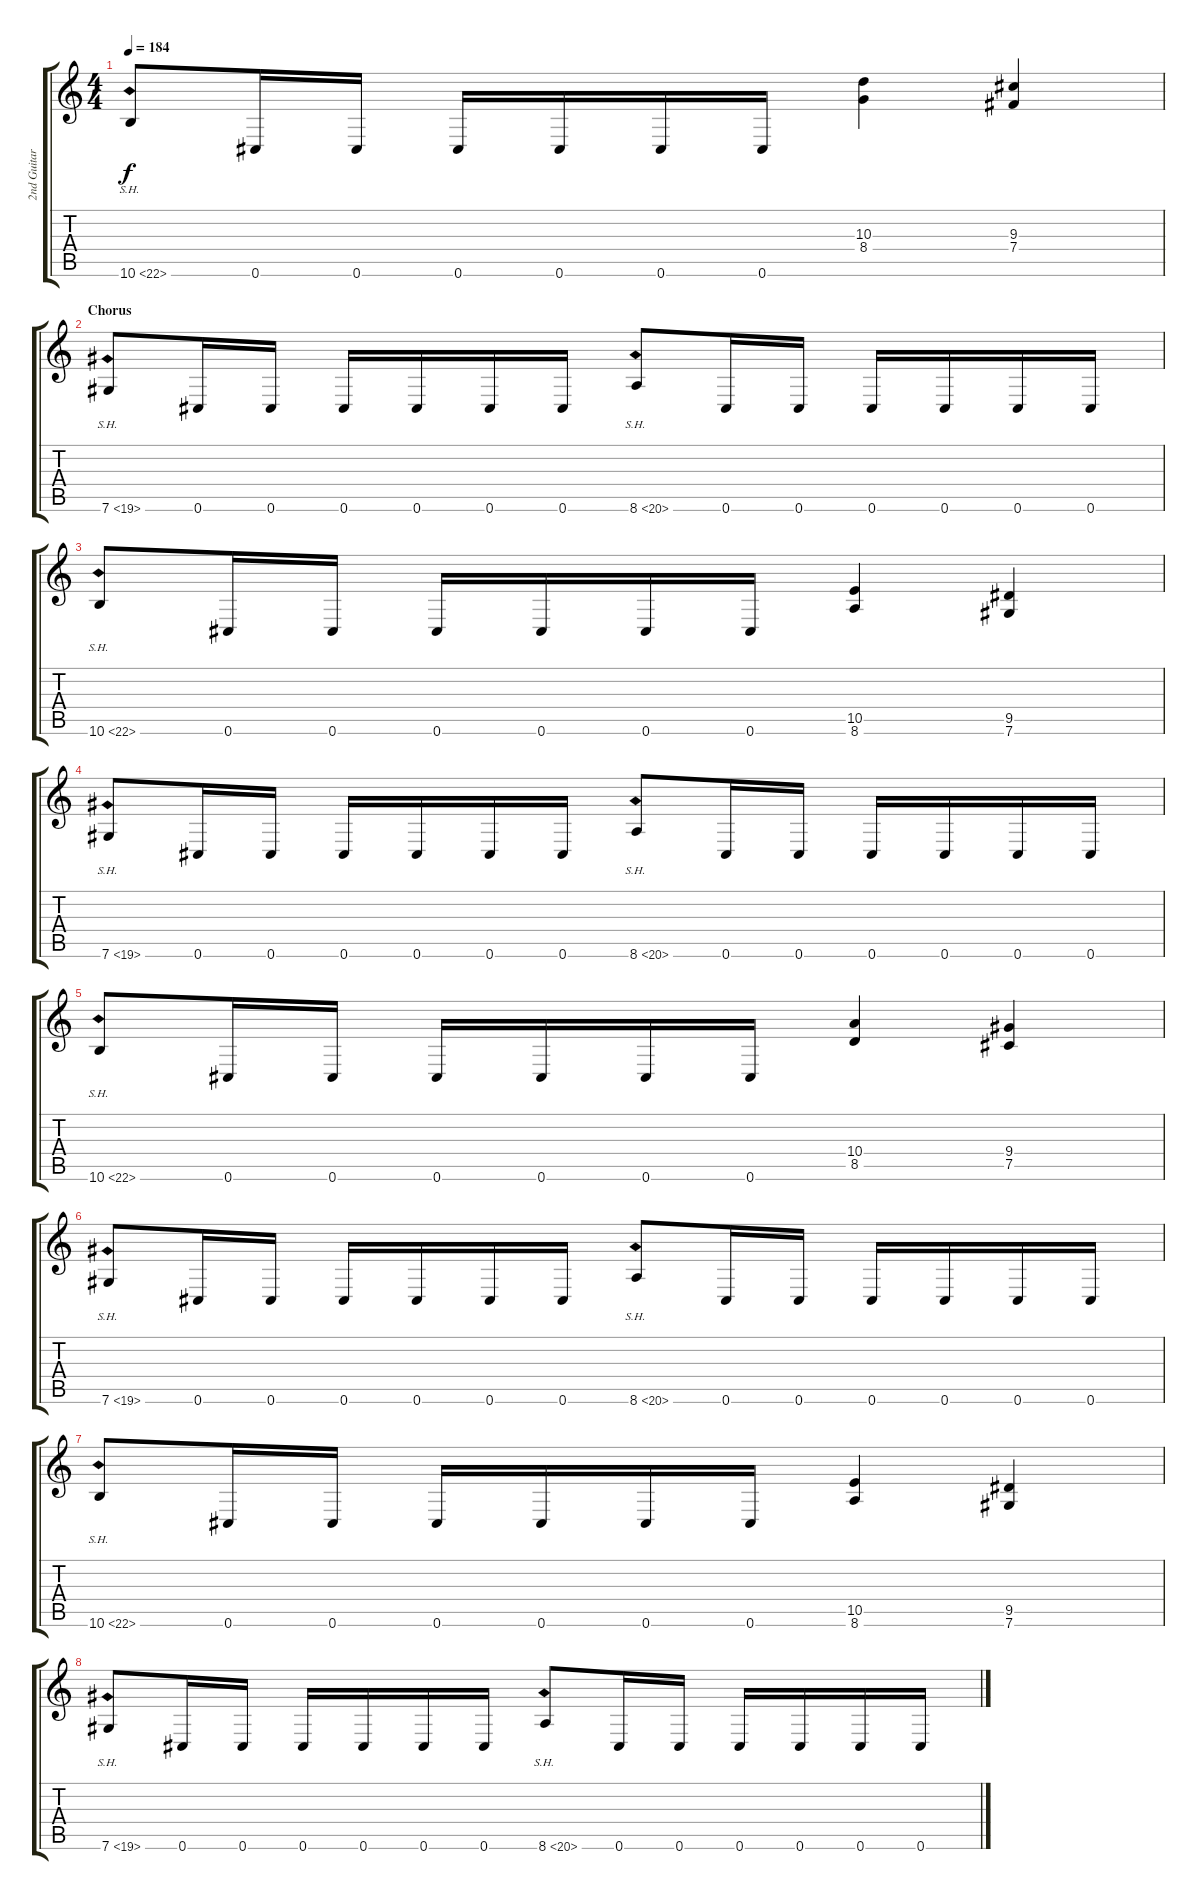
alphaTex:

\track ("2nd Guitar" "2nd Guitar") {instrument distortionguitar}
\staff {score tabs}
\tuning (Db4 Ab3 E3 B2 Gb2 Db2) {hide}
\ts (4 4)
\tempo 184
\clef g2
\ks c
10.6{sh 12}.8{dy f} 0.6.16 0.6.16 0.6.16 0.6.16 0.6.16 0.6.16 (10.3 8.4).4 (9.3 7.4).4 |
\section ("" "Chorus")
7.6{sh 12}.8 0.6.16 0.6.16 0.6.16 0.6.16 0.6.16 0.6.16 8.6{sh 12}.8 0.6.16 0.6.16 0.6.16 0.6.16 0.6.16 0.6.16 |
10.6{sh 12}.8 0.6.16 0.6.16 0.6.16 0.6.16 0.6.16 0.6.16 (10.5 8.6).4 (9.5 7.6).4 |
7.6{sh 12}.8 0.6.16 0.6.16 0.6.16 0.6.16 0.6.16 0.6.16 8.6{sh 12}.8 0.6.16 0.6.16 0.6.16 0.6.16 0.6.16 0.6.16 |
10.6{sh 12}.8 0.6.16 0.6.16 0.6.16 0.6.16 0.6.16 0.6.16 (10.4 8.5).4 (9.4 7.5).4 |
7.6{sh 12}.8 0.6.16 0.6.16 0.6.16 0.6.16 0.6.16 0.6.16 8.6{sh 12}.8 0.6.16 0.6.16 0.6.16 0.6.16 0.6.16 0.6.16 |
10.6{sh 12}.8 0.6.16 0.6.16 0.6.16 0.6.16 0.6.16 0.6.16 (10.5 8.6).4 (9.5 7.6).4 |
7.6{sh 12}.8 0.6.16 0.6.16 0.6.16 0.6.16 0.6.16 0.6.16 8.6{sh 12}.8 0.6.16 0.6.16 0.6.16 0.6.16 0.6.16 0.6.16
